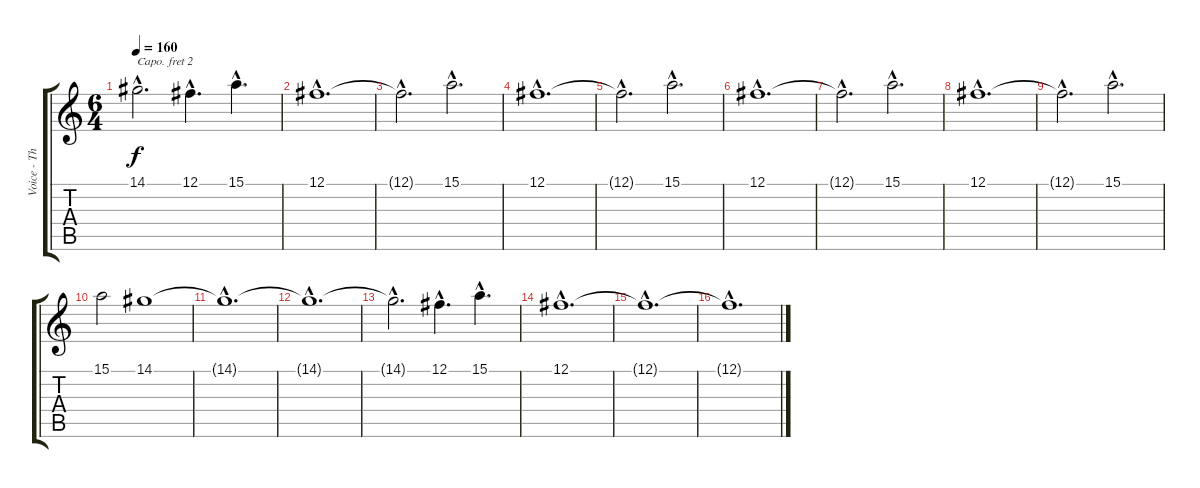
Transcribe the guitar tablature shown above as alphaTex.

\track ("Voice - Thom Yorke" "Voice - Th") {instrument harmonica}
\staff {score tabs}
\capo 2
\tuning (E4 B3 G3 D3 A2 E2) {hide}
\ts (6 4)
\tempo 160
\clef g2
\ks c
14.1{hac t}.2{d dy f} 12.1{hac}.4{d} 15.1{hac}.4{d} |
12.1{hac}.1{d} |
12.1{hac t}.2{d} 15.1{hac}.2{d} |
12.1{hac}.1{d} |
12.1{hac t}.2{d} 15.1{hac}.2{d} |
12.1{hac}.1{d} |
12.1{hac t}.2{d} 15.1{hac}.2{d} |
12.1{hac}.1{d} |
12.1{hac t}.2{d} 15.1{hac}.2{d} |
15.1.2 14.1.1 |
14.1{hac t}.1{d} |
14.1{hac t}.1{d} |
14.1{hac t}.2{d} 12.1{hac}.4{d} 15.1{hac}.4{d} |
12.1{hac}.1{d} |
12.1{hac t}.1{d} |
12.1{hac t}.1{d}
